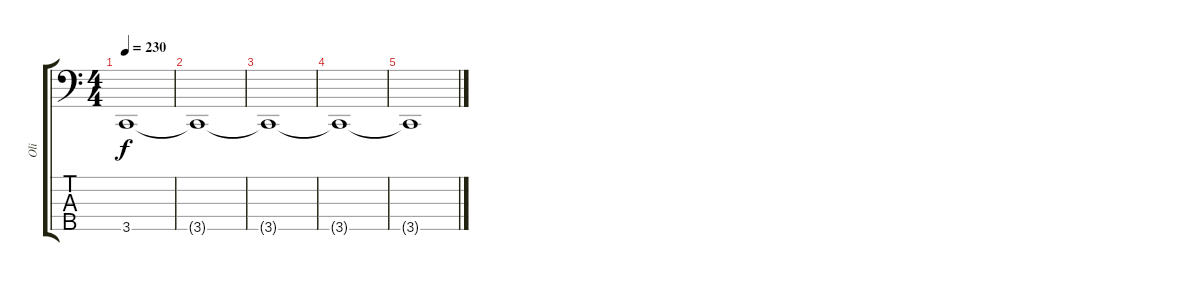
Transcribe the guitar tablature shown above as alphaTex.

\track ("Oli" "Oli") {solo instrument electricbasspick}
\staff {score tabs}
\tuning (F2 C2 G1 D1 A0) {hide}
\ts (4 4)
\tempo 230
\clef f4
\ks c
3.5{t}.1{dy f} |
3.5{t}.1 |
3.5{t}.1 |
3.5{t}.1 |
3.5{t}.1
